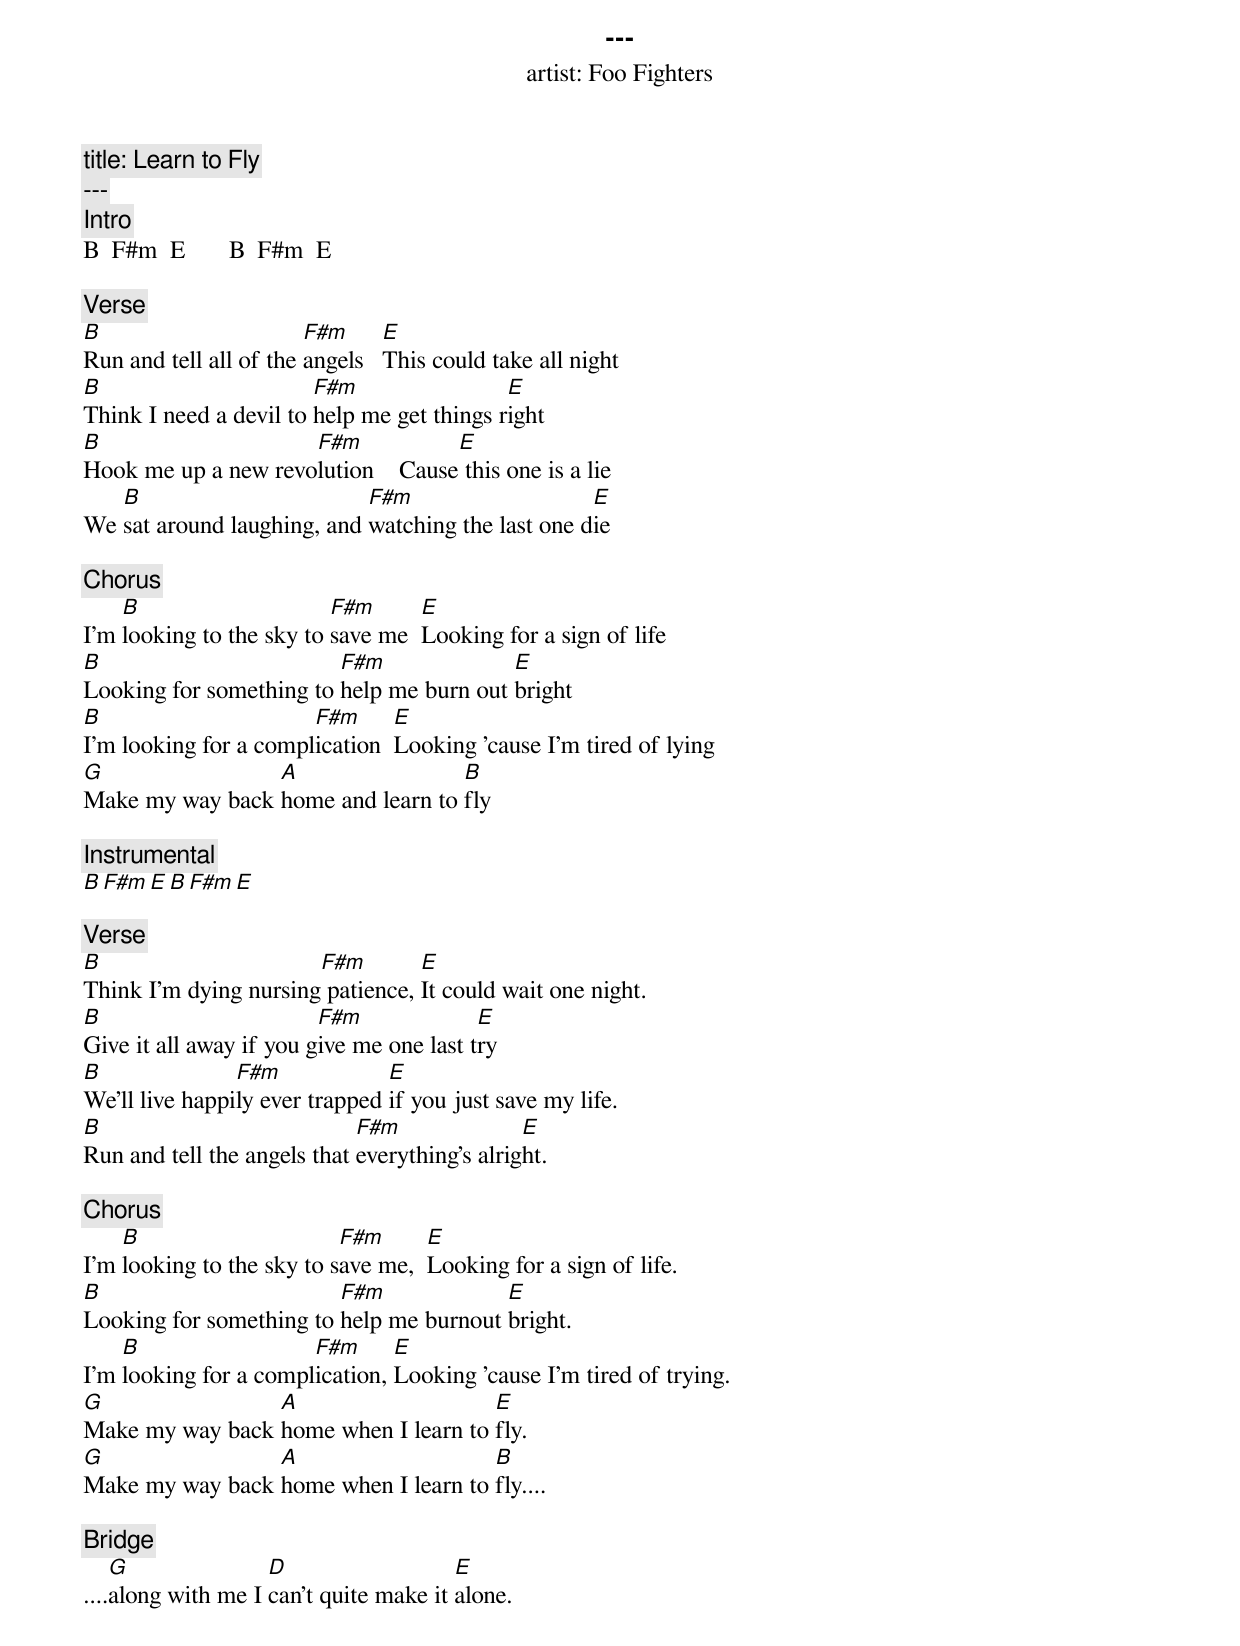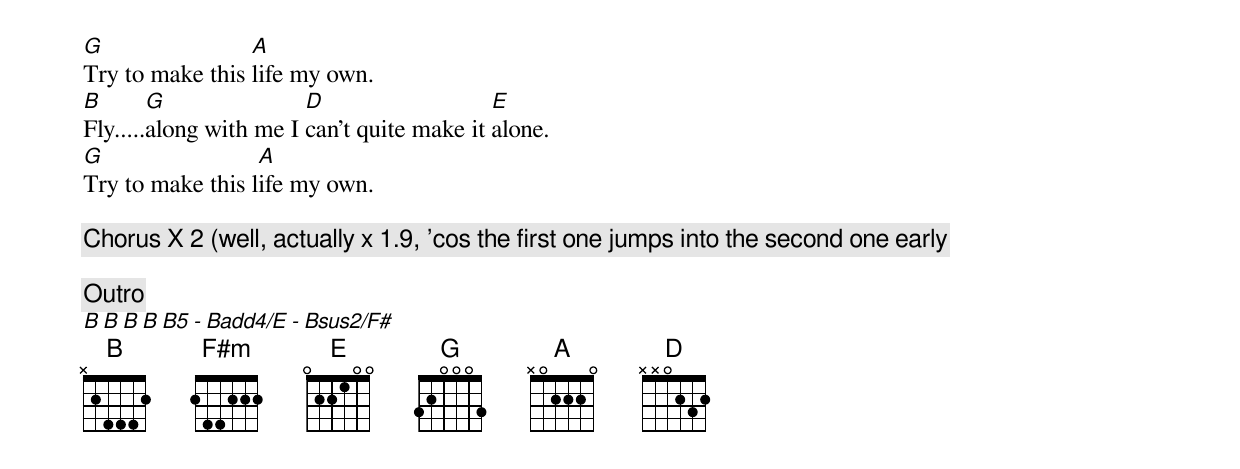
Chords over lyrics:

---
artist: Foo Fighters
title: Learn to Fly
---
[Intro]
B  F#m  E	B  F#m  E

[Verse]
B                       F#m	 E
Run and tell all of the angels	 This could take all night
B                       F#m                 E
Think I need a devil to help me get things right
B                    F#m            E
Hook me up a new revolution    Cause this one is a lie
   B                        F#m                    E
We sat around laughing, and watching the last one die

[Chorus]
    B                     F#m	   E
I'm looking to the sky to save me  Looking for a sign of life
B                        F#m              E
Looking for something to help me burn out bright
B                      F#m	E
I'm looking for a complication	Looking 'cause I'm tired of lying
G                A                 B
Make my way back home and learn to fly

[Instrumental]
B  F#m   E	B  F#m   E

[Verse]
B                      F#m	  E
Think I'm dying nursing patience, It could wait one night.
B                        F#m              E
Give it all away if you give me one last try
B               F#m             E
We'll live happily ever trapped if you just save my life.
B                            F#m               E
Run and tell the angels that everything's alright.

[Chorus]
    B                      F#m	    E
I'm looking to the sky to save me,  Looking for a sign of life.
B                        F#m             E
Looking for something to help me burnout bright.
    B                  F#m	E
I'm looking for a complication,	Looking 'cause I'm tired of trying.
G                A                    E
Make my way back home when I learn to fly.
G                A                    B
Make my way back home when I learn to fly....

[Bridge]
    G               D                   E
....along with me I can't quite make it alone.
G                A
Try to make this life my own.
B       G               D                   E
Fly.....along with me I can't quite make it alone.
G                 A
Try to make this life my own.

[Chorus X 2 (well, actually x 1.9, 'cos the first one jumps into the second one early]

[Outro]
B    B    B    B     B5 - Badd4/E - Bsus2/F#
